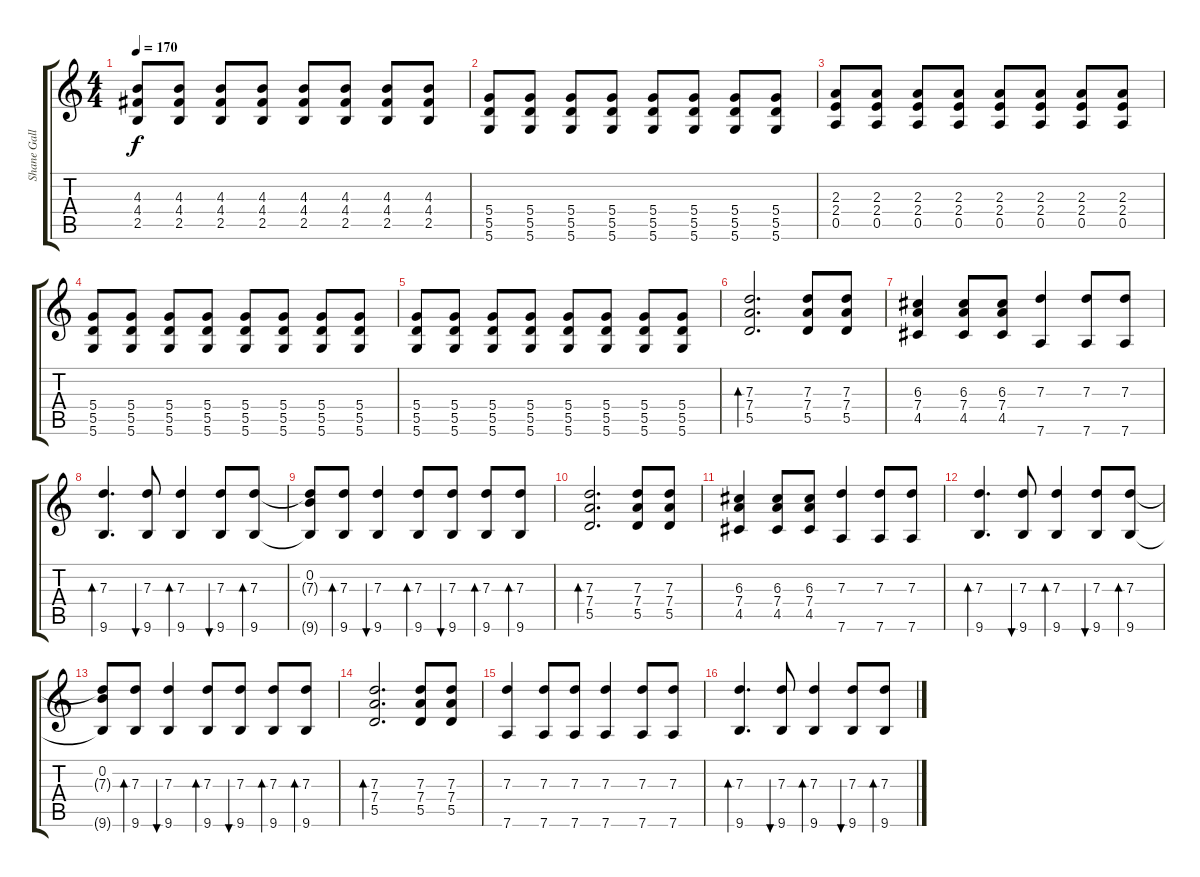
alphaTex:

\track ("Shane Gallagher" "Shane Gall") {instrument distortionguitar}
\staff {score tabs}
\tuning (E4 B3 G3 D3 A2 D2) {hide}
\ts (4 4)
\tempo 170
\clef g2
\ks c
(4.3 4.4 2.5).8{dy f} (4.3 4.4 2.5).8 (4.3 4.4 2.5).8 (4.3 4.4 2.5).8 (4.3 4.4 2.5).8 (4.3 4.4 2.5).8 (4.3 4.4 2.5).8 (4.3 4.4 2.5).8 |
(5.4 5.5 5.6).8 (5.4 5.5 5.6).8 (5.4 5.5 5.6).8 (5.4 5.5 5.6).8 (5.4 5.5 5.6).8 (5.4 5.5 5.6).8 (5.4 5.5 5.6).8 (5.4 5.5 5.6).8 |
(2.3 2.4 0.5).8 (2.3 2.4 0.5).8 (2.3 2.4 0.5).8 (2.3 2.4 0.5).8 (2.3 2.4 0.5).8 (2.3 2.4 0.5).8 (2.3 2.4 0.5).8 (2.3 2.4 0.5).8 |
(5.4 5.5 5.6).8 (5.4 5.5 5.6).8 (5.4 5.5 5.6).8 (5.4 5.5 5.6).8 (5.4 5.5 5.6).8 (5.4 5.5 5.6).8 (5.4 5.5 5.6).8 (5.4 5.5 5.6).8 |
(5.4 5.5 5.6).8 (5.4 5.5 5.6).8 (5.4 5.5 5.6).8 (5.4 5.5 5.6).8 (5.4 5.5 5.6).8 (5.4 5.5 5.6).8 (5.4 5.5 5.6).8 (5.4 5.5 5.6).8 |
(7.3 7.4 5.5).2{d bd 30 instrument electricguitarclean} (7.3 7.4 5.5).8 (7.3 7.4 5.5).8 |
(6.3 7.4 4.5).4 (6.3 7.4 4.5).8 (6.3 7.4 4.5).8 (7.3 7.6).4 (7.3 7.6).8 (7.3 7.6).8 |
(7.3 9.6).4{d bd 30} (7.3 9.6).8{bu 30} (7.3 9.6).4{bd 30} (7.3 9.6).8{bu 30} (7.3 9.6).8{bd 30} |
(0.2 7.3{t} 9.6{t}).8 (7.3 9.6).8{bd 30} (7.3 9.6).4{bu 30} (7.3 9.6).8{bd 30} (7.3 9.6).8{bu 30} (7.3 9.6).8{bd 30} (7.3 9.6).8{bd 30} |
(7.3 7.4 5.5).2{d bd 30} (7.3 7.4 5.5).8 (7.3 7.4 5.5).8 |
(6.3 7.4 4.5).4 (6.3 7.4 4.5).8 (6.3 7.4 4.5).8 (7.3 7.6).4 (7.3 7.6).8 (7.3 7.6).8 |
(7.3 9.6).4{d bd 30} (7.3 9.6).8{bu 30} (7.3 9.6).4{bd 30} (7.3 9.6).8{bu 30} (7.3 9.6).8{bd 30} |
(0.2 7.3{t} 9.6{t}).8 (7.3 9.6).8{bd 30} (7.3 9.6).4{bu 30} (7.3 9.6).8{bd 30} (7.3 9.6).8{bu 30} (7.3 9.6).8{bd 30} (7.3 9.6).8{bd 30} |
(7.3 7.4 5.5).2{d bd 30} (7.3 7.4 5.5).8 (7.3 7.4 5.5).8 |
(7.3 7.6).4 (7.3 7.6).8 (7.3 7.6).8 (7.3 7.6).4 (7.3 7.6).8 (7.3 7.6).8 |
(7.3 9.6).4{d bd 30} (7.3 9.6).8{bu 30} (7.3 9.6).4{bd 30} (7.3 9.6).8{bu 30} (7.3 9.6).8{bd 30}
